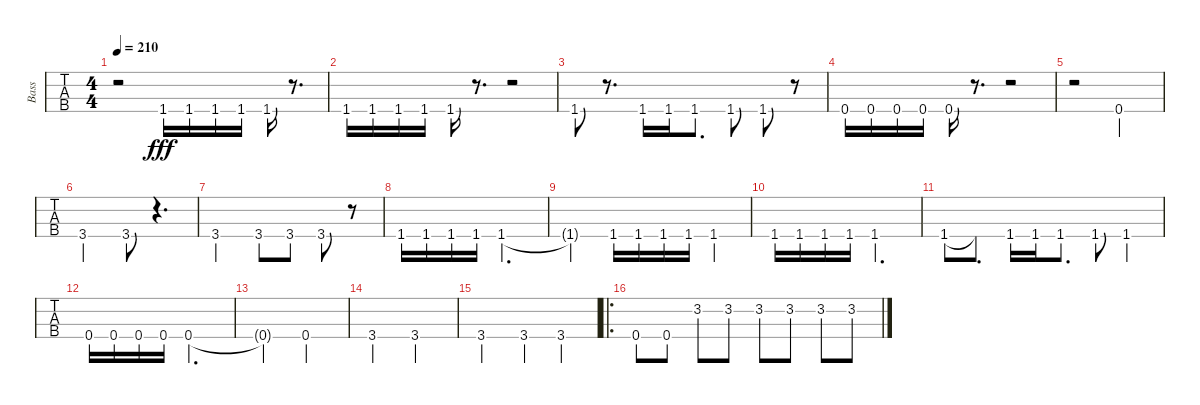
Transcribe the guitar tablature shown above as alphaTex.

\track ("Bass" "Bass") {instrument electricbassfinger}
\staff {tabs}
\tuning (D2 A1 E1 B0) {hide}
\ts (4 4)
\tempo 210
\clef f4
\ks c
r.2{dy fff} 1.4.16 1.4.16 1.4.16 1.4.16 1.4.16 r.8{d} |
1.4.16 1.4.16 1.4.16 1.4.16 1.4.16 r.8{d} r.2 |
1.4.8 r.8{d} 1.4.16 1.4.16 1.4.8{d} 1.4.8 1.4.8 r.8 |
0.4.16 0.4.16 0.4.16 0.4.16 0.4.16 r.8{d} r.2 |
r.2 0.4.2 |
3.4.2 3.4.8 r.4{d} |
3.4.2 3.4.8 3.4.8 3.4.8 r.8 |
1.4.16 1.4.16 1.4.16 1.4.16 1.4.2{d} |
1.4{t}.2 1.4.16 1.4.16 1.4.16 1.4.16 1.4.4 |
1.4.16 1.4.16 1.4.16 1.4.16 1.4.2{d} |
1.4.8 1.4{t}.8{d} 1.4.16 1.4.16 1.4.8{d} 1.4.8 1.4.4 |
0.4.16 0.4.16 0.4.16 0.4.16 0.4.2{d} |
0.4{t}.2 0.4.2 |
3.4.2 3.4.2 |
3.4.2 3.4.4 3.4.4 |
\ro
0.4.8 0.4.8 3.2.8 3.2.8 3.2.8 3.2.8 3.2.8 3.2.8
